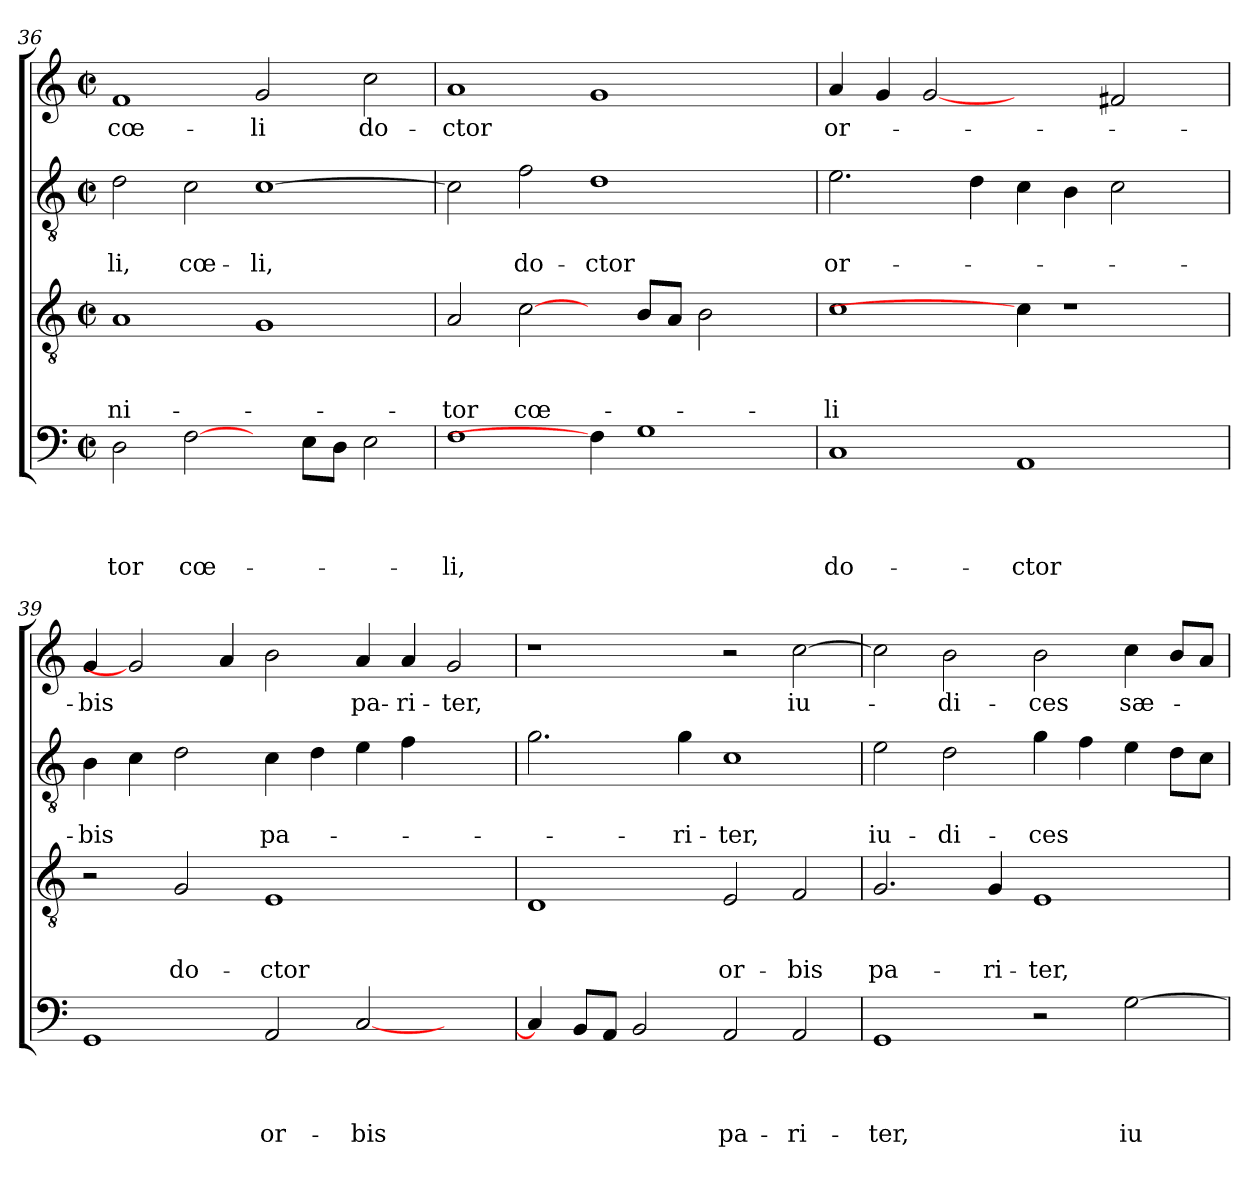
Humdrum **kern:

**kern	**text	**text	**text	**text	**kern	**text	**text	**text	**kern	**text	**text	**kern	**text
*part4	*part4	*part4	*part4	*part4	*part3	*part3	*part3	*part3	*part2	*part2	*part2	*part1	*part1
*staff4	*staff4	*staff4	*staff4	*staff4	*staff3	*staff3	*staff3	*staff3	*staff2	*staff2	*staff2	*staff1	*staff1
*clefF4	*	*	*	*	*clefGv2	*	*	*	*clefGv2	*	*	*clefG2	*
*k[]	*	*	*	*	*k[]	*	*	*	*k[]	*	*	*k[]	*
*C:	*	*	*	*	*C:	*	*	*	*C:	*	*	*C:	*
*M2/2	*	*	*	*	*M2/2	*	*	*	*M2/2	*	*	*M2/2	*
*met(c|)	*	*	*	*	*met(c|)	*	*	*	*met(c|)	*	*	*met(c|)	*
=36	=36	=36	=36	=36	=36	=36	=36	=36	=36	=36	=36	=36	=36
!	!	!	!	!LO:LY:b	!	!	!	!LO:LY:b	!	!	!LO:LY:b	!	!LO:LY:b
2D\	.	.	.	-tor	1A	.	.	-ni-	2d\	.	-li,	1f	cœ-
!	!	!	!	!LO:LY:b	!	!	!	!	!	!	!LO:LY:b	!	!
[2F\	.	.	.	cœ-	.	.	.	.	2c\	.	cœ-	.	.
!	!	!	!	!	!	!	!	!	!	!	!LO:LY:b	!	!LO:LY:b
4ryy	.	.	.	.	1G	.	.	.	[1c	.	-li,	2g/	-li
8E\L	.	.	.	.	.	.	.	.	.	.	.	.	.
8D\J	.	.	.	.	.	.	.	.	.	.	.	.	.
!	!	!	!	!	!	!	!	!	!	!	!	!	!LO:LY:b
2E\	.	.	.	.	.	.	.	.	.	.	.	2cc\	do-
=37	=37	=37	=37	=37	=37	=37	=37	=37	=37	=37	=37	=37	=37
!	!	!	!	!LO:LY:b	!	!	!	!LO:LY:b	!	!	!	!	!LO:LY:b
1F	.	.	.	-li,	2A/	.	.	-tor	2c\]	.	.	1a	-ctor
!	!	!	!	!	!	!	!	!LO:LY:b	!	!	!LO:LY:b	!	!
.	.	.	.	.	[2c\	.	.	cœ-	2f\	.	do-	.	.
!	!	!	!	!	!	!	!	!	!	!	!LO:LY:b	!	!
4F\]	.	.	.	.	4ryy	.	.	.	1d	.	-ctor	1g	.
1G	.	.	.	.	8B/L	.	.	.	.	.	.	.	.
.	.	.	.	.	8A/J	.	.	.	.	.	.	.	.
.	.	.	.	.	2B\	.	.	.	.	.	.	.	.
.	.	.	.	.	4ryy	.	.	.	4ryy	.	.	4ryy	.
!!LO:PB:g=z
=38	=38	=38	=38	=38	=38	=38	=38	=38	=38	=38	=38	=38	=38
!	!	!	!	!LO:LY:b	!	!	!	!LO:LY:b	!	!	!LO:LY:b	!	!LO:LY:b
1C	.	.	.	do-	1c	.	.	-li	2.e\	.	or-	4a/	or-
.	.	.	.	.	.	.	.	.	.	.	.	4g/	.
.	.	.	.	.	.	.	.	.	.	.	.	[2g	.
.	.	.	.	.	.	.	.	.	4d\	.	.	.	.
!	!	!	!	!LO:LY:b	!	!	!	!	!	!	!	!	!
1AA	.	.	.	-ctor	4c\]	.	.	.	4c\	.	.	2ryy	.
.	.	.	.	.	1r	.	.	.	4B\	.	.	.	.
.	.	.	.	.	.	.	.	.	2c\	.	.	2f#/	.
4ryy	.	.	.	.	.	.	.	.	4ryy	.	.	4ryy	.
=39	=39	=39	=39	=39	=39	=39	=39	=39	=39	=39	=39	=39	=39
!	!	!	!	!	!	!	!	!	!	!	!LO:LY:b	!	!LO:LY:b
1GG	.	.	.	.	2r	.	.	.	4B\	.	-bis	4g/	-bis
.	.	.	.	.	.	.	.	.	4c\	.	.	2g]	.
!	!	!	!	!	!	!	!	!LO:LY:b	!	!	!	!	!
.	.	.	.	.	2G/	.	.	do-	2d\	.	.	.	.
.	.	.	.	.	.	.	.	.	.	.	.	4a/	.
!	!	!	!	!LO:LY:b	!	!	!	!LO:LY:b	!	!	!LO:LY:b	!	!
2AA/	.	.	.	or-	1E	.	.	-ctor	4c\	.	pa-	2b\	.
.	.	.	.	.	.	.	.	.	4d\	.	.	.	.
!	!	!	!	!LO:LY:b	!	!	!	!	!	!	!	!	!LO:LY:b
[2C/	.	.	.	-bis	.	.	.	.	4e\	.	.	4a/	pa-
!	!	!	!	!	!	!	!	!	!	!	!	!	!LO:LY:b
.	.	.	.	.	.	.	.	.	4f\	.	.	4a/	-ri-
!	!	!	!	!	!	!	!	!	!	!	!	!	!LO:LY:b
2ryy	.	.	.	.	2ryy	.	.	.	2ryy	.	.	2g/	-ter,
=40	=40	=40	=40	=40	=40	=40	=40	=40	=40	=40	=40	=40	=40
4C/]	.	.	.	.	1D	.	.	.	2.g\	.	.	1r	.
8BB/L	.	.	.	.	.	.	.	.	.	.	.	.	.
8AA/J	.	.	.	.	.	.	.	.	.	.	.	.	.
2BB/	.	.	.	.	.	.	.	.	.	.	.	.	.
!	!	!	!	!	!	!	!	!	!	!	!LO:LY:b	!	!
.	.	.	.	.	.	.	.	.	4g\	.	-ri-	.	.
!	!	!	!	!LO:LY:b	!	!	!	!LO:LY:b	!	!	!LO:LY:b	!	!
2AA/	.	.	.	pa-	2E/	.	.	or-	1c	.	-ter,	2r	.
!	!	!	!	!LO:LY:b	!	!	!	!LO:LY:b	!	!	!	!	!LO:LY:b
2AA/	.	.	.	-ri-	2F/	.	.	-bis	.	.	.	[2cc\	iu-
=41	=41	=41	=41	=41	=41	=41	=41	=41	=41	=41	=41	=41	=41
!	!	!	!	!LO:LY:b	!	!	!	!LO:LY:b	!	!	!LO:LY:b	!	!
1GG	.	.	.	-ter,	2.G/	.	.	pa-	2e\	.	iu-	2cc\]	.
!	!	!	!	!	!	!	!	!	!	!	!LO:LY:b	!	!LO:LY:b
.	.	.	.	.	.	.	.	.	2d\	.	-di-	2b\	-di-
!	!	!	!	!	!	!	!	!LO:LY:b	!	!	!	!	!
.	.	.	.	.	4G/	.	.	-ri-	.	.	.	.	.
!	!	!	!	!	!	!	!	!LO:LY:b	!	!	!LO:LY:b	!	!LO:LY:b
2r	.	.	.	.	1E	.	.	-ter,	4g\	.	-ces	2b\	-ces
.	.	.	.	.	.	.	.	.	4f\	.	.	.	.
!	!	!	!	!LO:LY:b	!	!	!	!	!	!	!	!	!LO:LY:b
[2G\	.	.	.	iu-	.	.	.	.	4e\	.	.	4cc\	sæ-
.	.	.	.	.	.	.	.	.	8d\L	.	.	8b/L	.
.	.	.	.	.	.	.	.	.	8c\J	.	.	8a/J	.
=	=	=	=	=	=	=	=	=	=	=	=	=	=
*-	*-	*-	*-	*-	*-	*-	*-	*-	*-	*-	*-	*-	*-
